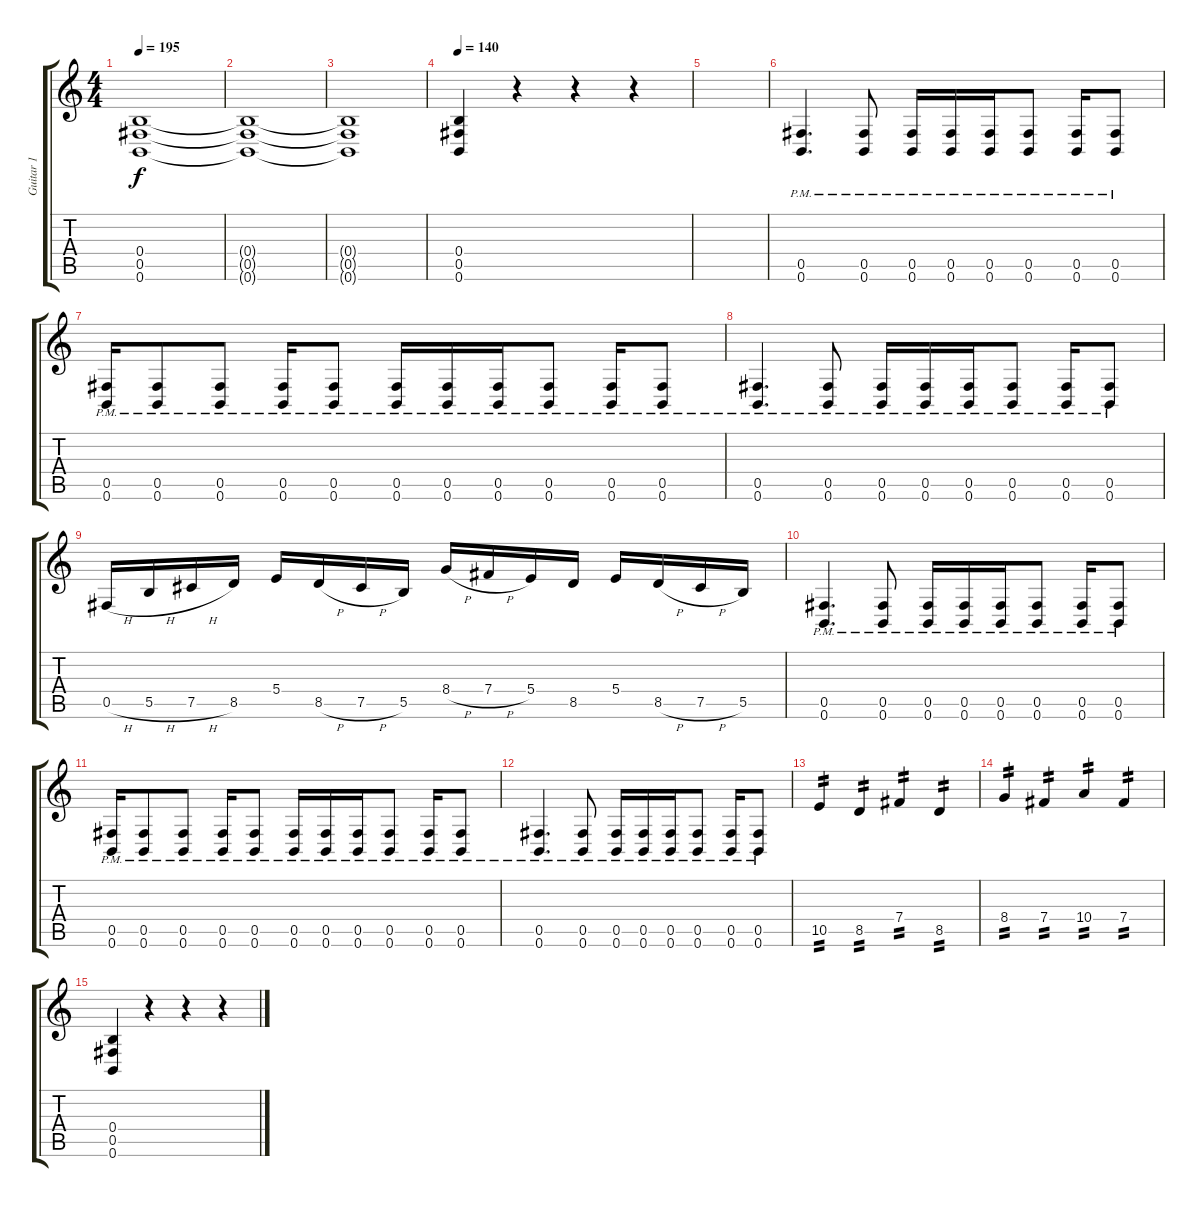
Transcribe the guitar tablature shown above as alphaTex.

\track ("Guitar 1" "Guitar 1") {instrument distortionguitar}
\staff {score tabs}
\tuning (Db4 Ab3 E3 B2 Gb2 B1) {hide}
\ts (4 4)
\tempo 195
\clef g2
\ks c
(0.4{t} 0.5{t} 0.6{t}).1{dy f} |
(0.4{t} 0.5{t} 0.6{t}).1 |
(0.4{t} 0.5{t} 0.6{t}).1 |
\tempo 140
(0.4 0.5 0.6).4 r.4 r.4 r.4 |
|
(0.5{pm} 0.6{pm}).4{d} (0.5{pm} 0.6{pm}).8 (0.5{pm} 0.6{pm}).16 (0.5{pm} 0.6{pm}).16 (0.5{pm} 0.6{pm}).16 (0.5{pm} 0.6{pm}).8 (0.5{pm} 0.6{pm}).16 (0.5{pm} 0.6{pm}).8 |
(0.5{pm} 0.6{pm}).16 (0.5{pm} 0.6{pm}).8 (0.5{pm} 0.6{pm}).8 (0.5{pm} 0.6{pm}).16 (0.5{pm} 0.6{pm}).8 (0.5{pm} 0.6{pm}).16 (0.5{pm} 0.6{pm}).16 (0.5{pm} 0.6{pm}).16 (0.5{pm} 0.6{pm}).8 (0.5{pm} 0.6{pm}).16 (0.5{pm} 0.6{pm}).8 |
(0.5{pm} 0.6{pm}).4{d} (0.5{pm} 0.6{pm}).8 (0.5{pm} 0.6{pm}).16 (0.5{pm} 0.6{pm}).16 (0.5{pm} 0.6{pm}).16 (0.5{pm} 0.6{pm}).8 (0.5{pm} 0.6{pm}).16 (0.5{pm} 0.6{pm}).8 |
0.5{h}.16 5.5{h}.16 7.5{h}.16 8.5.16 5.4.16 8.5{h}.16 7.5{h}.16 5.5.16 8.4{h}.16 7.4{h}.16 5.4.16 8.5.16 5.4.16 8.5{h}.16 7.5{h}.16 5.5.16 |
(0.5{pm} 0.6{pm}).4{d} (0.5{pm} 0.6{pm}).8 (0.5{pm} 0.6{pm}).16 (0.5{pm} 0.6{pm}).16 (0.5{pm} 0.6{pm}).16 (0.5{pm} 0.6{pm}).8 (0.5{pm} 0.6{pm}).16 (0.5{pm} 0.6{pm}).8 |
(0.5{pm} 0.6{pm}).16 (0.5{pm} 0.6{pm}).8 (0.5{pm} 0.6{pm}).8 (0.5{pm} 0.6{pm}).16 (0.5{pm} 0.6{pm}).8 (0.5{pm} 0.6{pm}).16 (0.5{pm} 0.6{pm}).16 (0.5{pm} 0.6{pm}).16 (0.5{pm} 0.6{pm}).8 (0.5{pm} 0.6{pm}).16 (0.5{pm} 0.6{pm}).8 |
(0.5{pm} 0.6{pm}).4{d} (0.5{pm} 0.6{pm}).8 (0.5{pm} 0.6{pm}).16 (0.5{pm} 0.6{pm}).16 (0.5{pm} 0.6{pm}).16 (0.5{pm} 0.6{pm}).8 (0.5{pm} 0.6{pm}).16 (0.5{pm} 0.6{pm}).8 |
10.5.4{tp 2} 8.5.4{tp 2} 7.4.4{tp 2} 8.5.4{tp 2} |
8.4.4{tp 2} 7.4.4{tp 2} 10.4.4{tp 2} 7.4.4{tp 2} |
(0.4 0.5 0.6).4 r.4 r.4 r.4
